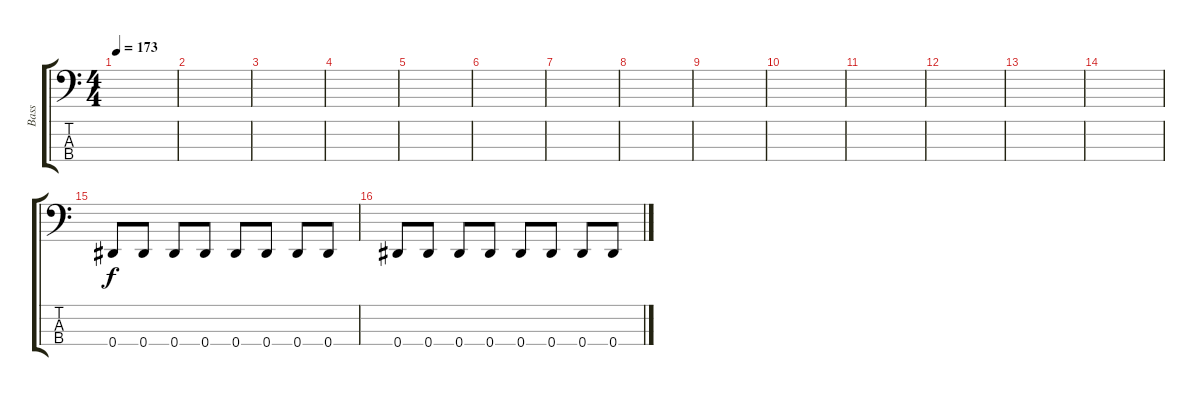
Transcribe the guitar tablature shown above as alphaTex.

\track ("Bass" "Bass") {instrument electricbassfinger}
\staff {score tabs}
\tuning (Gb2 Db2 Ab1 Eb1) {hide}
\ts (4 4)
\tempo 173
\clef f4
\ks c
|
|
|
|
|
|
|
|
|
|
|
|
|
|
0.4.8 0.4.8 0.4.8 0.4.8 0.4.8 0.4.8 0.4.8 0.4.8 |
0.4.8 0.4.8 0.4.8 0.4.8 0.4.8 0.4.8 0.4.8 0.4.8
